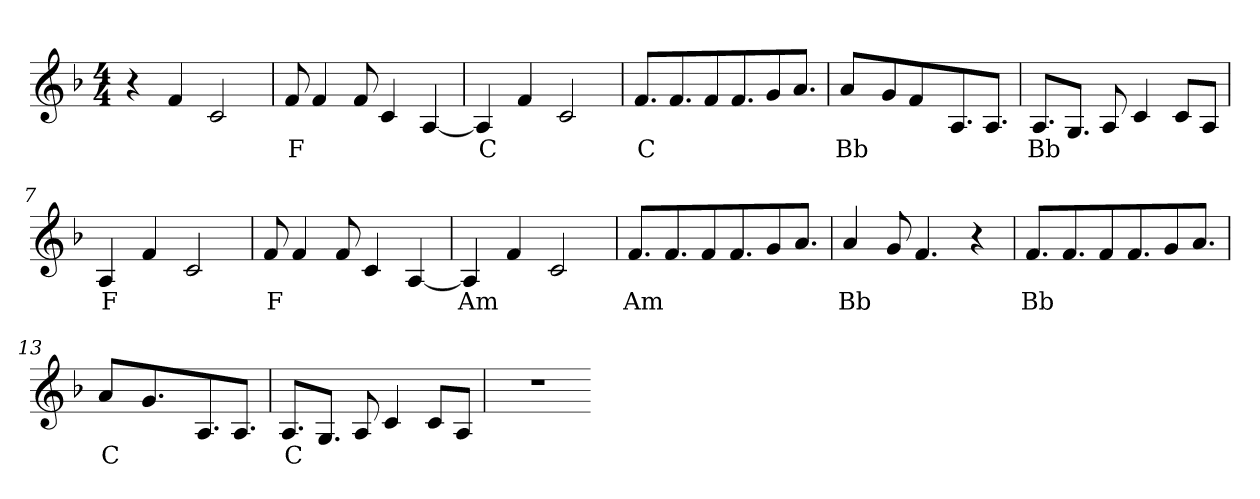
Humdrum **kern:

**kern	**text
*part1	*part1
*staff1	*staff1
*clefG2	*
*k[b-]	*
*M4/4	*
=1	=1
4r	.
4f	.
2c	.
=2	=2
8f	F
4f	.
8f	.
4c	.
[4A	.
=3	=3
4A]	C
4f	.
2c	.
=4	=4
8.f/L	C
8.f/J	.
8f/L	.
8.f/	.
8g/J	.
8.aJ	.
=5	=5
4a	Bb
8g	.
4f	.
8.A	.
8.AJ	.
=6	=6
8.A/L	Bb
8.G/J	.
8A	.
4c	.
8c/L	.
8A/J	.
=7	=7
4A	F
4f	.
2c	.
=8	=8
8f	F
4f	.
8f	.
4c	.
[4A	.
=9	=9
4A]	Am
4f	.
2c	.
=10	=10
8.f/L	Am
8.f/J	.
8f/L	.
8.f/	.
8g/J	.
8.aJ	.
=11	=11
4a	Bb
8g	.
4.f	.
4r	.
=12	=12
8.f/L	Bb
8.f/J	.
8f/L	.
8.f/	.
8g/J	.
8.aJ	.
=13	=13
4a	C
4.g	.
8.A	.
8.AJ	.
=14	=14
8.A/L	C
8.G/J	.
8A	.
4c	.
8c/L	.
8A/J	.
=15	=15
1r	.
=-	=-
*-	*-
